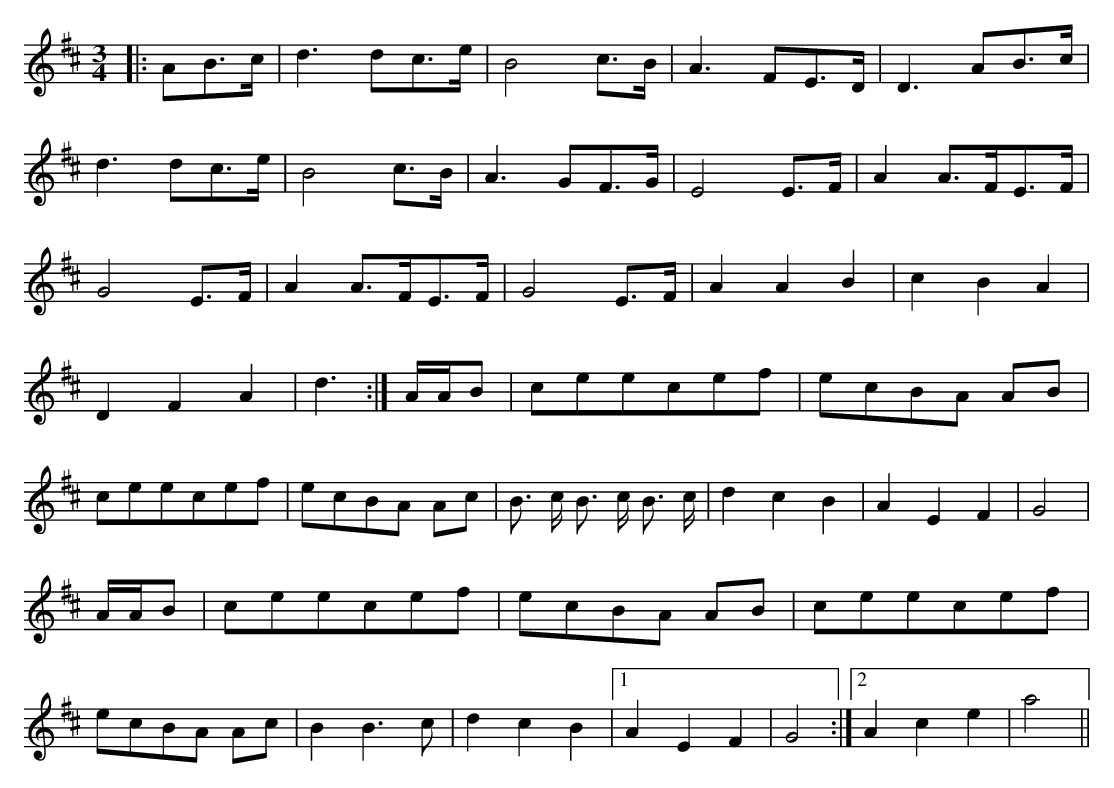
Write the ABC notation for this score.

X:1
M:3/4
K:D
|:AB>c|d3 dc>e|B4 c>B|A3 FE>D|D3 AB>c|
d3 dc>e|B4 c>B|A3 GF>G|E4 E>F|A2 A>FE>F|
G4 E>F|A2 A>FE>F|G4 E>F|A2 A2 B2|c2 B2 A2|
D2 F2 A2|d3:|/A/A/B|ceecef|ecBA AB|
ceecef|ecBA Ac|B >c B> c B >c|d2 c2 B2|A2 E2 F2|G4|
/A/A/B|ceecef|ecBA AB|ceecef|
ecBA Ac|B2 B3 c|d2 c2 B2|1 A2 E2 F2|G4:|2 A2 c2 e2|a4||
